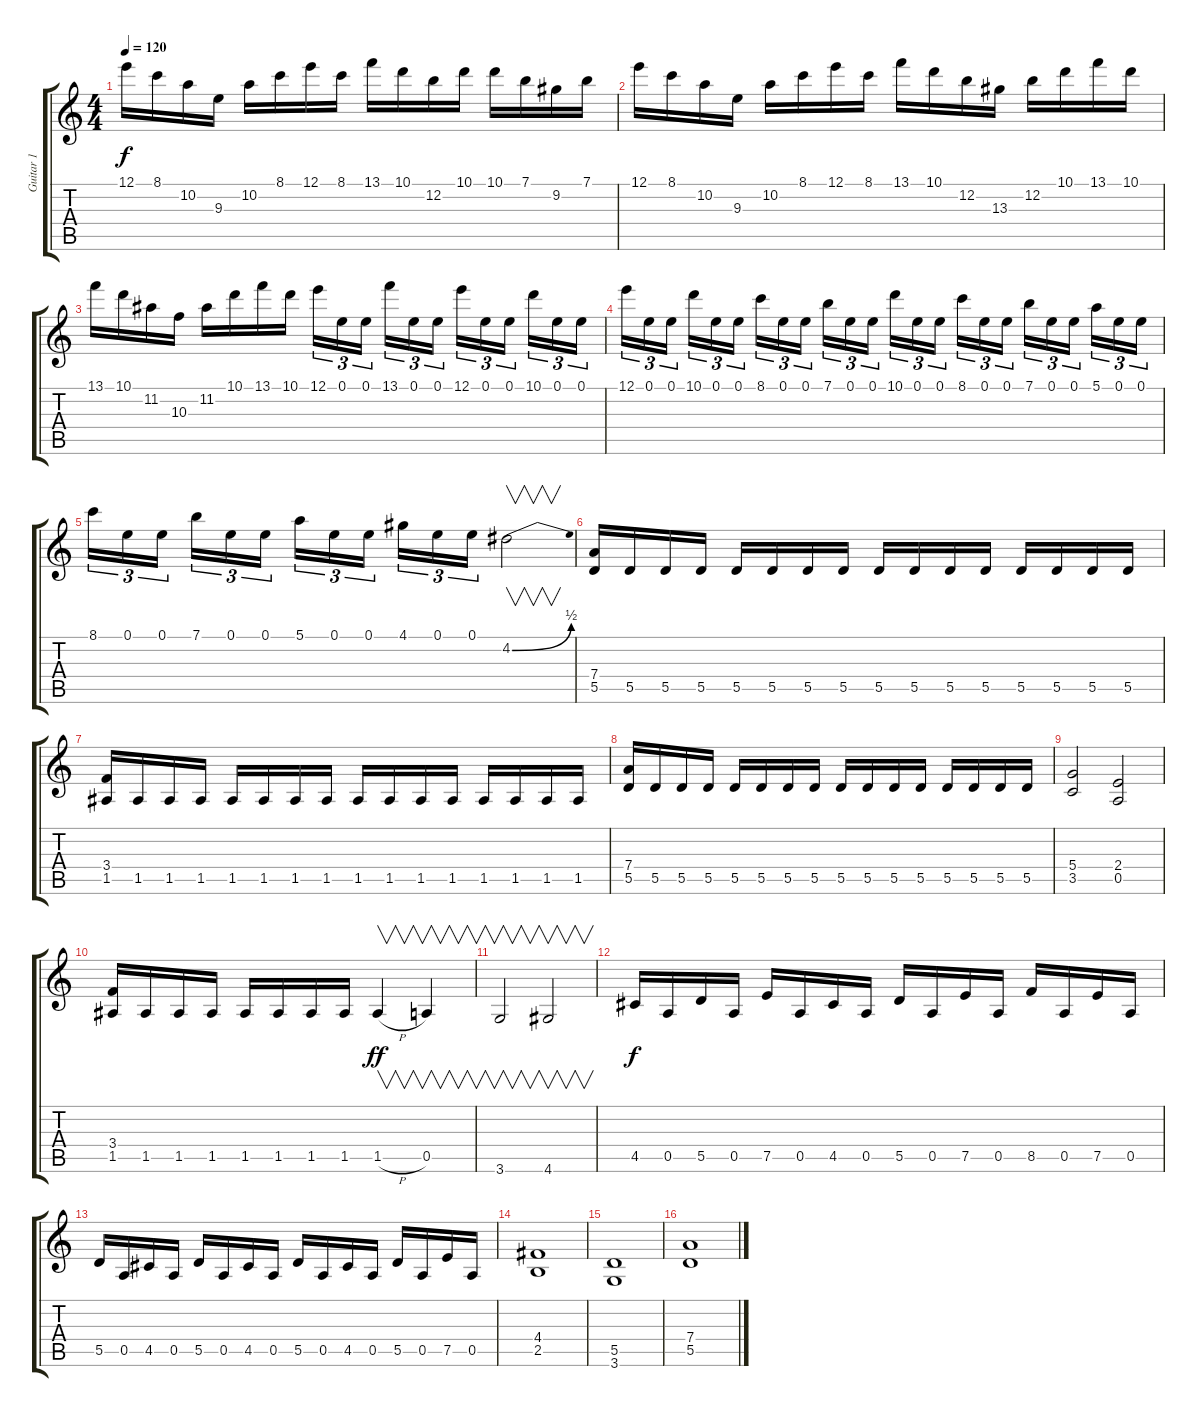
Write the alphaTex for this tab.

\track ("Guitar 1" "Guitar 1") {instrument distortionguitar}
\staff {score tabs}
\tuning (E4 B3 G3 D3 A2 E2) {hide}
\ts (4 4)
\tempo 120
\clef g2
\ks c
12.1.16{dy f} 8.1.16 10.2.16 9.3.16 10.2.16 8.1.16 12.1.16 8.1.16 13.1.16 10.1.16 12.2.16 10.1.16 10.1.16 7.1.16 9.2.16 7.1.16 |
12.1.16 8.1.16 10.2.16 9.3.16 10.2.16 8.1.16 12.1.16 8.1.16 13.1.16 10.1.16 12.2.16 13.3.16 12.2.16 10.1.16 13.1.16 10.1.16 |
13.1.16 10.1.16 11.2.16 10.3.16 11.2.16 10.1.16 13.1.16 10.1.16 12.1.16{tu (3 2)} 0.1.16{tu (3 2)} 0.1.16{tu (3 2)} 13.1.16{tu (3 2)} 0.1.16{tu (3 2)} 0.1.16{tu (3 2)} 12.1.16{tu (3 2)} 0.1.16{tu (3 2)} 0.1.16{tu (3 2)} 10.1.16{tu (3 2)} 0.1.16{tu (3 2)} 0.1.16{tu (3 2)} |
12.1.16{tu (3 2)} 0.1.16{tu (3 2)} 0.1.16{tu (3 2)} 10.1.16{tu (3 2)} 0.1.16{tu (3 2)} 0.1.16{tu (3 2)} 8.1.16{tu (3 2)} 0.1.16{tu (3 2)} 0.1.16{tu (3 2)} 7.1.16{tu (3 2)} 0.1.16{tu (3 2)} 0.1.16{tu (3 2)} 10.1.16{tu (3 2)} 0.1.16{tu (3 2)} 0.1.16{tu (3 2)} 8.1.16{tu (3 2)} 0.1.16{tu (3 2)} 0.1.16{tu (3 2)} 7.1.16{tu (3 2)} 0.1.16{tu (3 2)} 0.1.16{tu (3 2)} 5.1.16{tu (3 2)} 0.1.16{tu (3 2)} 0.1.16{tu (3 2)} |
8.1.16{tu (3 2)} 0.1.16{tu (3 2)} 0.1.16{tu (3 2)} 7.1.16{tu (3 2)} 0.1.16{tu (3 2)} 0.1.16{tu (3 2)} 5.1.16{tu (3 2)} 0.1.16{tu (3 2)} 0.1.16{tu (3 2)} 4.1.16{tu (3 2)} 0.1.16{tu (3 2)} 0.1.16{tu (3 2)} 4.2{be (bend 0 0 60 2)}.2{v} |
(7.4 5.5).16{volume 11 balance 16} 5.5.16 5.5.16 5.5.16 5.5.16 5.5.16 5.5.16 5.5.16 5.5.16 5.5.16 5.5.16 5.5.16 5.5.16 5.5.16 5.5.16 5.5.16 |
(3.4 1.5).16 1.5.16 1.5.16 1.5.16 1.5.16 1.5.16 1.5.16 1.5.16 1.5.16 1.5.16 1.5.16 1.5.16 1.5.16 1.5.16 1.5.16 1.5.16 |
(7.4 5.5).16 5.5.16 5.5.16 5.5.16 5.5.16 5.5.16 5.5.16 5.5.16 5.5.16 5.5.16 5.5.16 5.5.16 5.5.16 5.5.16 5.5.16 5.5.16 |
(5.4 3.5).2 (2.4 0.5).2 |
(3.4 1.5).16 1.5.16 1.5.16 1.5.16 1.5.16 1.5.16 1.5.16 1.5.16 1.5{h}.4{v dy ff} 0.5.4{v} |
3.6.2{v} 4.6.2{v} |
4.5.16{dy f} 0.5.16 5.5.16 0.5.16 7.5.16 0.5.16 4.5.16 0.5.16 5.5.16 0.5.16 7.5.16 0.5.16 8.5.16 0.5.16 7.5.16 0.5.16 |
5.5.16 0.5.16 4.5.16 0.5.16 5.5.16 0.5.16 4.5.16 0.5.16 5.5.16 0.5.16 4.5.16 0.5.16 5.5.16 0.5.16 7.5.16 0.5.16 |
(4.4 2.5).1 |
(5.5 3.6).1 |
(7.4 5.5).1
